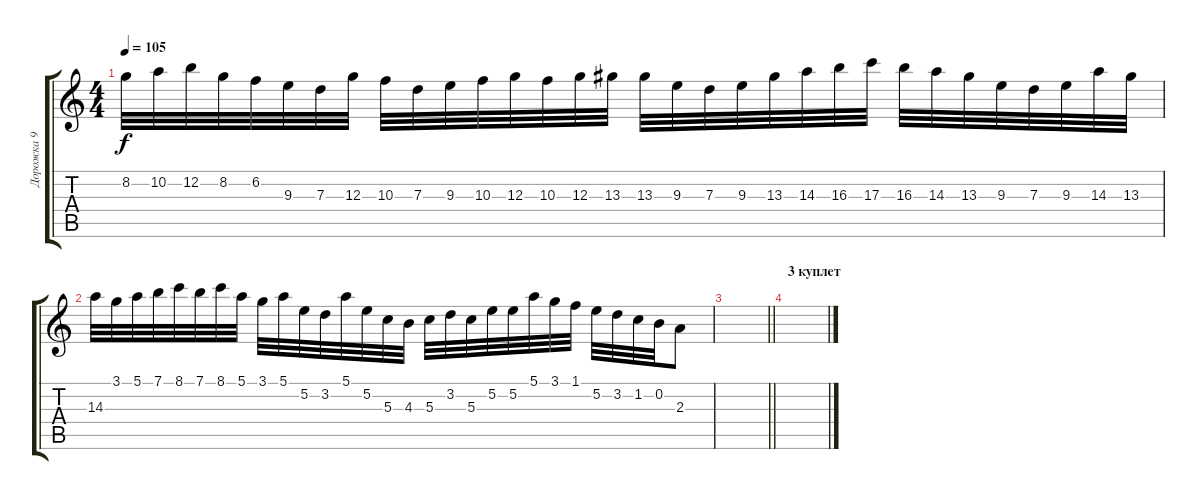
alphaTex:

\track ("Дорожка 9" "Дорожка 9") {instrument distortionguitar}
\staff {score tabs}
\tuning (E4 B3 G3 D3 A2 E2) {hide}
\ts (4 4)
\tempo 105
\clef g2
\ks c
8.2.32{dy f} 10.2.32 12.2.32 8.2.32 6.2.32 9.3.32 7.3.32 12.3.32 10.3.32 7.3.32 9.3.32 10.3.32 12.3.32 10.3.32 12.3.32 13.3.32 13.3.32 9.3.32 7.3.32 9.3.32 13.3.32 14.3.32 16.3.32 17.3.32 16.3.32 14.3.32 13.3.32 9.3.32 7.3.32 9.3.32 14.3.32 13.3.32 |
14.3.32 3.1.32 5.1.32 7.1.32 8.1.32 7.1.32 8.1.32 5.1.32 3.1.32 5.1.32 5.2.32 3.2.32 5.1.32 5.2.32 5.3.32 4.3.32 5.3.32 3.2.32 5.3.32 5.2.32 5.2.32 5.1.32 3.1.32 1.1.32 5.2.32 3.2.32 1.2.32 0.2.32 2.3.8 |
\barLineRight lightlight
|
\section ("" "3 куплет")
